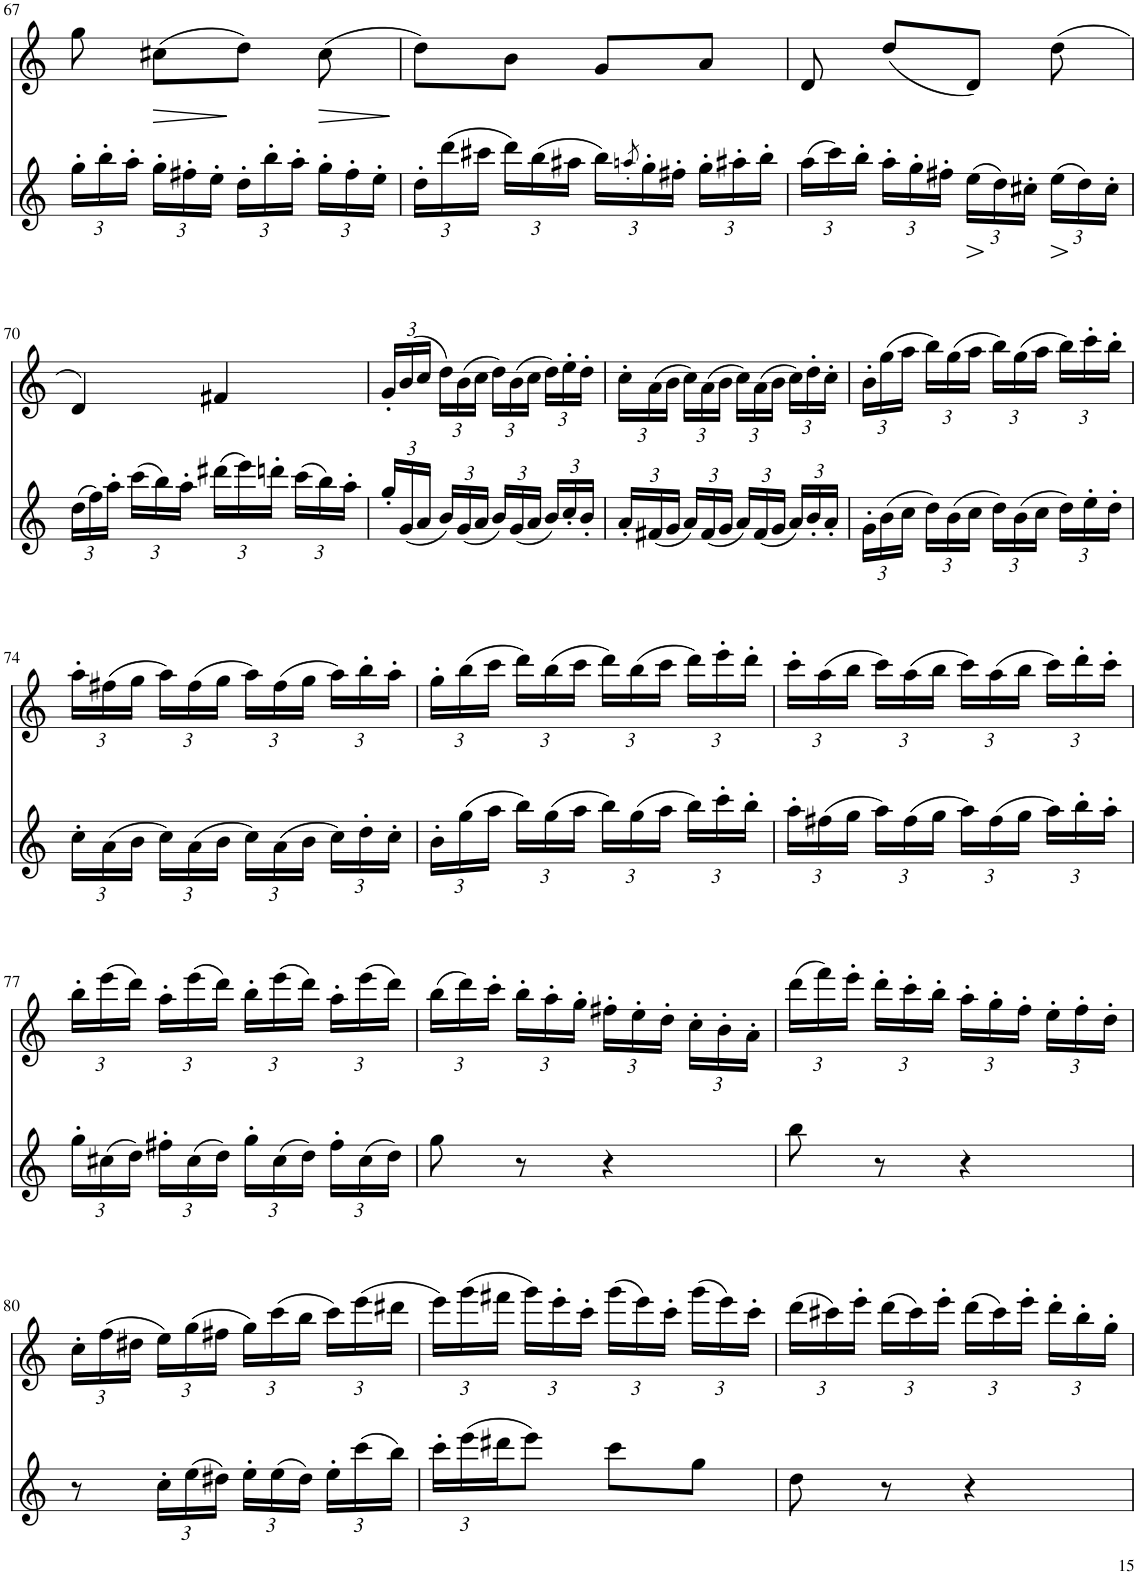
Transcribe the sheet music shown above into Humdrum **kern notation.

**kern	**dynam	**kern	**dynam
*part2	*part2	*part1	*part1
*staff2	*staff2	*staff1	*staff1
*I"Flöte	*	*I"Flöte 1	*
*I'Fl	*	*I'Fl	*
!!LO:PB:g=z
*clefG2	*	*clefG2	*
*k[]	*	*k[]	*
*M2/4	*	*M2/4	*
*Xbrackettup	*	*	*
=67	=67	=67	=67
24gg'\LL	.	8gg\	.
24bb'\	.	.	.
24aa'\JJ	.	.	.
!	!	!	!LO:HP:b
24gg'\LL	.	(8cc#X\L	>
24ff#X'\	.	.	.
24ee'\JJ	.	.	.
24dd'\LL	.	8dd\J)	.
24bb'\	.	.	.
24aa'\JJ	.	.	.
24gg'\LL	.	(8cc#\	.
24ff#'\	.	.	.
24ee'\JJ	.	.	.
.	.	.	]
=68	=68	=68	=68
24dd'\LL	.	8dd\L)	.
(24ddd\	.	.	.
24ccc#X\JJ	.	.	.
24ddd\LL)	.	8b\J	.
(24bb\	.	.	.
24aa#X\JJ	.	.	.
24bb\LL)	.	8g/L	.
8qaan'/	.	.	.
24gg'\	.	.	.
24ff#X'\JJ	.	.	.
24gg'\LL	.	8a/J	.
24aa#X'\	.	.	.
24bb'\JJ	.	.	.
=69	=69	=69	=69
(24aa\LL	.	8d/	.
24ccc\)	.	.	.
24bb'\JJ	.	.	.
24aa'\LL	.	(8dd/L	.
24gg'\	.	.	.
24ff#X'\JJ	.	.	.
!	!LO:HP:b	!	!
(24ee\LL	>	8d/J)	.
24dd\)	.	.	.
24cc#X'\JJ	.	.	.
(24ee\LL	.	(8dd\	.
24dd\)	]	.	.
24cc#'\JJ	.	.	.
!!LO:LB:g=z
=70	=70	=70	=70
(24dd\LL	.	4d/)	.
24ff\)	.	.	.
24aa'\JJ	.	.	.
(24ccc\LL	.	.	.
24bb\)	.	.	.
24aa'\JJ	.	.	.
(24ddd#X\LL	.	4f#X/	.
24eee\)	.	.	.
24dddn'\JJ	.	.	.
(24ccc\LL	.	.	.
24bb\)	.	.	.
24aa'\JJ	.	.	.
=71	=71	=71	=71
*	*	*Xbrackettup	*
24gg'</LL	.	24g'/LL	.
(24g/	.	(24b/	.
24a/JJ	.	24cc/JJ	.
24b/LL)	.	24dd\LL)	.
(24g/	.	(24b\	.
24a/JJ	.	24cc\JJ	.
24b/LL)	.	24dd\LL)	.
(24g/	.	(24b\	.
24a/JJ	.	24cc\JJ	.
24b/LL)	.	24dd\LL)	.
24cc'/	.	24ee'\	.
24b'/JJ	.	24dd'\JJ	.
=72	=72	=72	=72
24a'/LL	.	24cc'\LL	.
(24f#X/	.	(24a\	.
24g/JJ	.	24b\JJ	.
24a/LL)	.	24cc\LL)	.
(24f#/	.	(24a\	.
24g/JJ	.	24b\JJ	.
24a/LL)	.	24cc\LL)	.
(24f#/	.	(24a\	.
24g/JJ	.	24b\JJ	.
24a/LL)	.	24cc\LL)	.
24b'/	.	24dd'\	.
24a'/JJ	.	24cc'\JJ	.
=73	=73	=73	=73
24g'>\LL	.	24b'\LL	.
(24b\	.	(24gg\	.
24cc\JJ	.	24aa\JJ	.
24dd\LL)	.	24bb\LL)	.
(24b\	.	(24gg\	.
24cc\JJ	.	24aa\JJ	.
24dd\LL)	.	24bb\LL)	.
(24b\	.	(24gg\	.
24cc\JJ	.	24aa\JJ	.
24dd\LL)	.	24bb\LL)	.
24ee'\	.	24ccc'\	.
24dd'\JJ	.	24bb'\JJ	.
!!LO:LB:g=z
=74	=74	=74	=74
24cc'\LL	.	24aa'\LL	.
(24a\	.	(24ff#X\	.
24b\JJ	.	24gg\JJ	.
24cc\LL)	.	24aa\LL)	.
(24a\	.	(24ff#\	.
24b\JJ	.	24gg\JJ	.
24cc\LL)	.	24aa\LL)	.
(24a\	.	(24ff#\	.
24b\JJ	.	24gg\JJ	.
24cc\LL)	.	24aa\LL)	.
24dd'\	.	24bb'\	.
24cc'\JJ	.	24aa'\JJ	.
=75	=75	=75	=75
24b'\LL	.	24gg'\LL	.
(24gg\	.	(24bb\	.
24aa\JJ	.	24ccc\JJ	.
24bb\LL)	.	24ddd\LL)	.
(24gg\	.	(24bb\	.
24aa\JJ	.	24ccc\JJ	.
24bb\LL)	.	24ddd\LL)	.
(24gg\	.	(24bb\	.
24aa\JJ	.	24ccc\JJ	.
24bb\LL)	.	24ddd\LL)	.
24ccc'\	.	24eee'\	.
24bb'\JJ	.	24ddd'\JJ	.
=76	=76	=76	=76
24aa'\LL	.	24ccc'\LL	.
(24ff#X\	.	(24aa\	.
24gg\JJ	.	24bb\JJ	.
24aa\LL)	.	24ccc\LL)	.
(24ff#\	.	(24aa\	.
24gg\JJ	.	24bb\JJ	.
24aa\LL)	.	24ccc\LL)	.
(24ff#\	.	(24aa\	.
24gg\JJ	.	24bb\JJ	.
24aa\LL)	.	24ccc\LL)	.
24bb'\	.	24ddd'\	.
24aa'\JJ	.	24ccc'\JJ	.
!!LO:LB:g=z
=77	=77	=77	=77
24gg'\LL	.	24bb'\LL	.
(24cc#X\	.	(24eee\	.
24dd\JJ)	.	24ddd\JJ)	.
24ff#X'\LL	.	24aa'\LL	.
(24cc#\	.	(24eee\	.
24dd\JJ)	.	24ddd\JJ)	.
24gg'\LL	.	24bb'\LL	.
(24cc#\	.	(24eee\	.
24dd\JJ)	.	24ddd\JJ)	.
24ff#'\LL	.	24aa'\LL	.
(24cc#\	.	(24eee\	.
24dd\JJ)	.	24ddd\JJ)	.
=78	=78	=78	=78
8gg\	.	(24bb\LL	.
.	.	24ddd\)	.
.	.	24ccc'\JJ	.
8r	.	24bb'\LL	.
.	.	24aa'\	.
.	.	24gg'\JJ	.
4r	.	24ff#X'\LL	.
.	.	24ee'\	.
.	.	24dd'\JJ	.
.	.	24cc'\LL	.
.	.	24b'\	.
.	.	24a'\JJ	.
=79	=79	=79	=79
8bb\	.	(24ddd\LL	.
.	.	24fff\)	.
.	.	24eee'\JJ	.
8r	.	24ddd'\LL	.
.	.	24ccc'\	.
.	.	24bb'\JJ	.
4r	.	24aa'\LL	.
.	.	24gg'\	.
.	.	24ff'\JJ	.
.	.	24ee'\LL	.
.	.	24ff'\	.
.	.	24dd'\JJ	.
!!LO:LB:g=z
=80	=80	=80	=80
8r	.	24cc'\LL	.
.	.	(24ff\	.
.	.	24dd#X\JJ	.
24cc'\LL	.	24ee\LL)	.
(24ee\	.	(24gg\	.
24dd#X\JJ)	.	24ff#X\JJ	.
24ee'\LL	.	24gg\LL)	.
(24ee\	.	(24ccc\	.
24dd#\JJ)	.	24bb\JJ	.
24ee'\LL	.	24ccc\LL)	.
(24ccc\	.	(24eee\	.
24bb\JJ)	.	24ddd#X\JJ	.
=81	=81	=81	=81
24ccc'\LL	.	24eee\LL)	.
(24eee\	.	(24ggg\	.
24ddd#X\J	.	24fff#X\JJ	.
8eee\J)	.	24ggg\LL)	.
.	.	24eee'\	.
.	.	24ccc'\JJ	.
8ccc\L	.	(24ggg\LL	.
.	.	24eee\)	.
.	.	24ccc'\JJ	.
8gg\J	.	(24ggg\LL	.
.	.	24eee\)	.
.	.	24ccc'\JJ	.
=82	=82	=82	=82
8dd\	.	(24ddd\LL	.
.	.	24ccc#X\)	.
.	.	24eee'\JJ	.
8r	.	(24ddd\LL	.
.	.	24ccc#\)	.
.	.	24eee'\JJ	.
4r	.	(24ddd\LL	.
.	.	24ccc#\)	.
.	.	24eee'\JJ	.
.	.	24ddd'\LL	.
.	.	24bb'\	.
.	.	24gg'\JJ	.
=	=	=	=
*-	*-	*-	*-
